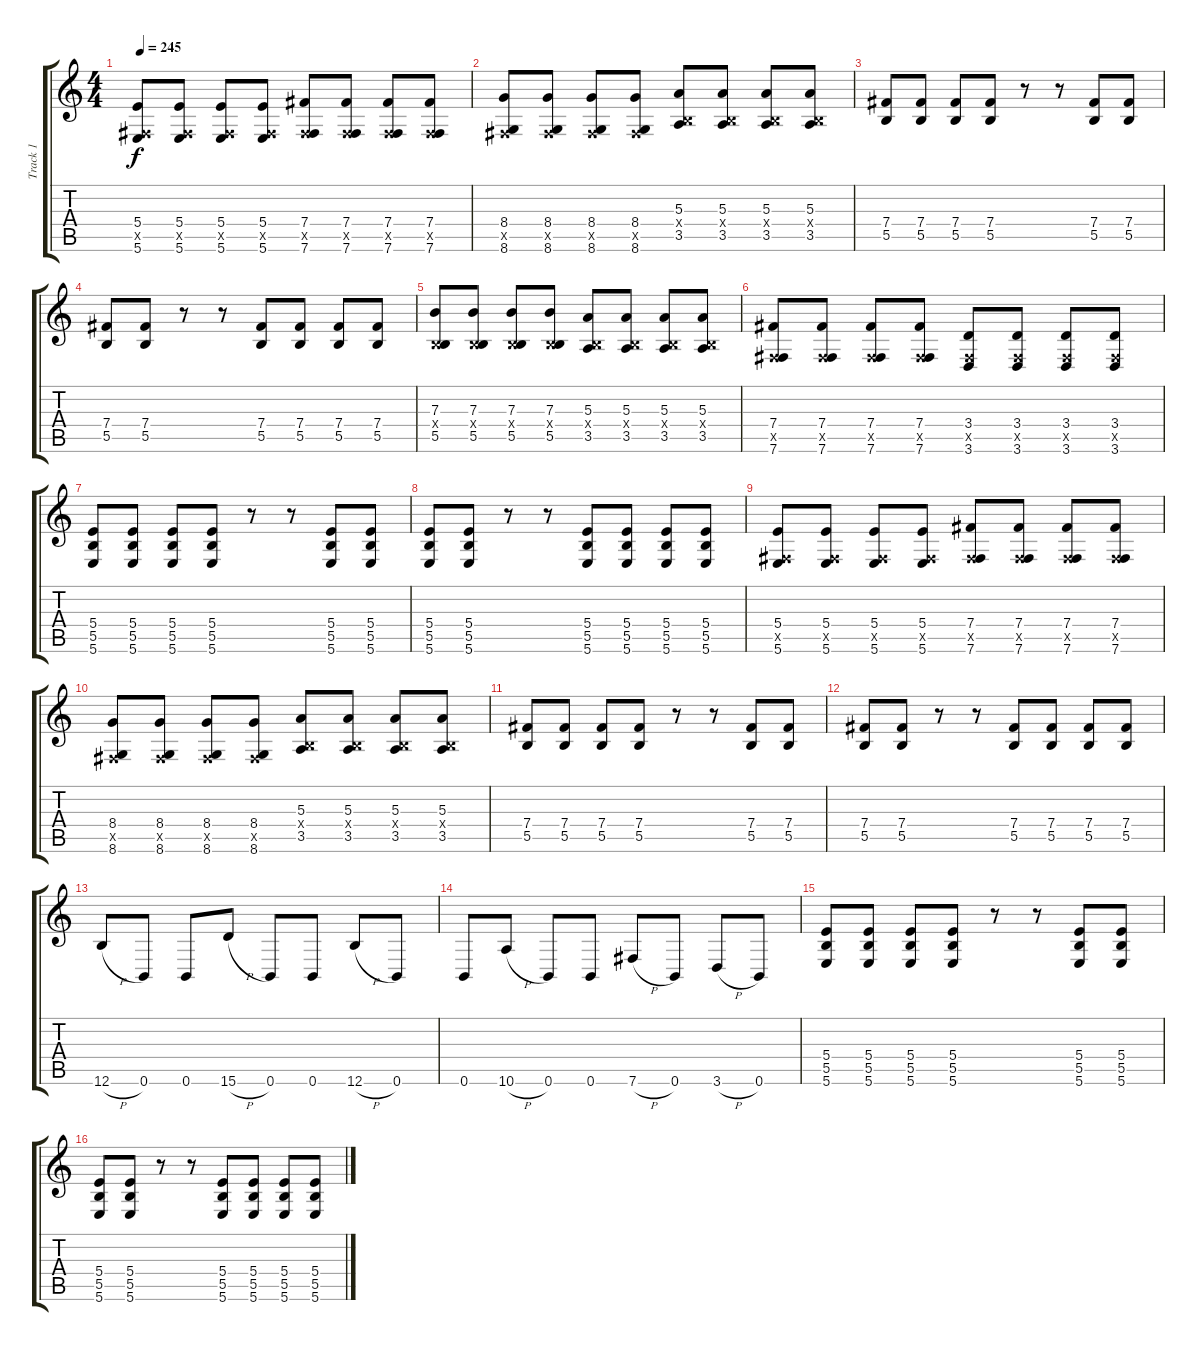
\track ("Track 1" "Track 1") {instrument distortionguitar}
\staff {score tabs}
\tuning (Db4 Ab3 E3 B2 Gb2 B1) {hide}
\ts (4 4)
\tempo 245
\clef g2
\ks c
(5.4 0.5{x} 5.6).8{dy f} (5.4 0.5{x} 5.6).8 (5.4 0.5{x} 5.6).8 (5.4 0.5{x} 5.6).8 (7.4 0.5{x} 7.6).8 (7.4 0.5{x} 7.6).8 (7.4 0.5{x} 7.6).8 (7.4 0.5{x} 7.6).8 |
(8.4 0.5{x} 8.6).8 (8.4 0.5{x} 8.6).8 (8.4 0.5{x} 8.6).8 (8.4 0.5{x} 8.6).8 (5.3 0.4{x} 3.5).8 (5.3 0.4{x} 3.5).8 (5.3 0.4{x} 3.5).8 (5.3 0.4{x} 3.5).8 |
(7.4 5.5).8 (7.4 5.5).8 (7.4 5.5).8 (7.4 5.5).8 r.8 r.8 (7.4 5.5).8 (7.4 5.5).8 |
(7.4 5.5).8 (7.4 5.5).8 r.8 r.8 (7.4 5.5).8 (7.4 5.5).8 (7.4 5.5).8 (7.4 5.5).8 |
(7.3 0.4{x} 5.5).8 (7.3 0.4{x} 5.5).8 (7.3 0.4{x} 5.5).8 (7.3 0.4{x} 5.5).8 (5.3 0.4{x} 3.5).8 (5.3 0.4{x} 3.5).8 (5.3 0.4{x} 3.5).8 (5.3 0.4{x} 3.5).8 |
(7.4 0.5{x} 7.6).8 (7.4 0.5{x} 7.6).8 (7.4 0.5{x} 7.6).8 (7.4 0.5{x} 7.6).8 (3.4 0.5{x} 3.6).8 (3.4 0.5{x} 3.6).8 (3.4 0.5{x} 3.6).8 (3.4 0.5{x} 3.6).8 |
(5.4 5.5 5.6).8 (5.4 5.5 5.6).8 (5.4 5.5 5.6).8 (5.4 5.5 5.6).8 r.8 r.8 (5.4 5.5 5.6).8 (5.4 5.5 5.6).8 |
(5.4 5.5 5.6).8 (5.4 5.5 5.6).8 r.8 r.8 (5.4 5.5 5.6).8 (5.4 5.5 5.6).8 (5.4 5.5 5.6).8 (5.4 5.5 5.6).8 |
(5.4 0.5{x} 5.6).8 (5.4 0.5{x} 5.6).8 (5.4 0.5{x} 5.6).8 (5.4 0.5{x} 5.6).8 (7.4 0.5{x} 7.6).8 (7.4 0.5{x} 7.6).8 (7.4 0.5{x} 7.6).8 (7.4 0.5{x} 7.6).8 |
(8.4 0.5{x} 8.6).8 (8.4 0.5{x} 8.6).8 (8.4 0.5{x} 8.6).8 (8.4 0.5{x} 8.6).8 (5.3 0.4{x} 3.5).8 (5.3 0.4{x} 3.5).8 (5.3 0.4{x} 3.5).8 (5.3 0.4{x} 3.5).8 |
(7.4 5.5).8 (7.4 5.5).8 (7.4 5.5).8 (7.4 5.5).8 r.8 r.8 (7.4 5.5).8 (7.4 5.5).8 |
(7.4 5.5).8 (7.4 5.5).8 r.8 r.8 (7.4 5.5).8 (7.4 5.5).8 (7.4 5.5).8 (7.4 5.5).8 |
12.6{h}.8 0.6.8 0.6.8 15.6{h}.8 0.6.8 0.6.8 12.6{h}.8 0.6.8 |
0.6.8 10.6{h}.8 0.6.8 0.6.8 7.6{h}.8 0.6.8 3.6{h}.8 0.6.8 |
(5.4 5.5 5.6).8 (5.4 5.5 5.6).8 (5.4 5.5 5.6).8 (5.4 5.5 5.6).8 r.8 r.8 (5.4 5.5 5.6).8 (5.4 5.5 5.6).8 |
(5.4 5.5 5.6).8 (5.4 5.5 5.6).8 r.8 r.8 (5.4 5.5 5.6).8 (5.4 5.5 5.6).8 (5.4 5.5 5.6).8 (5.4 5.5 5.6).8
